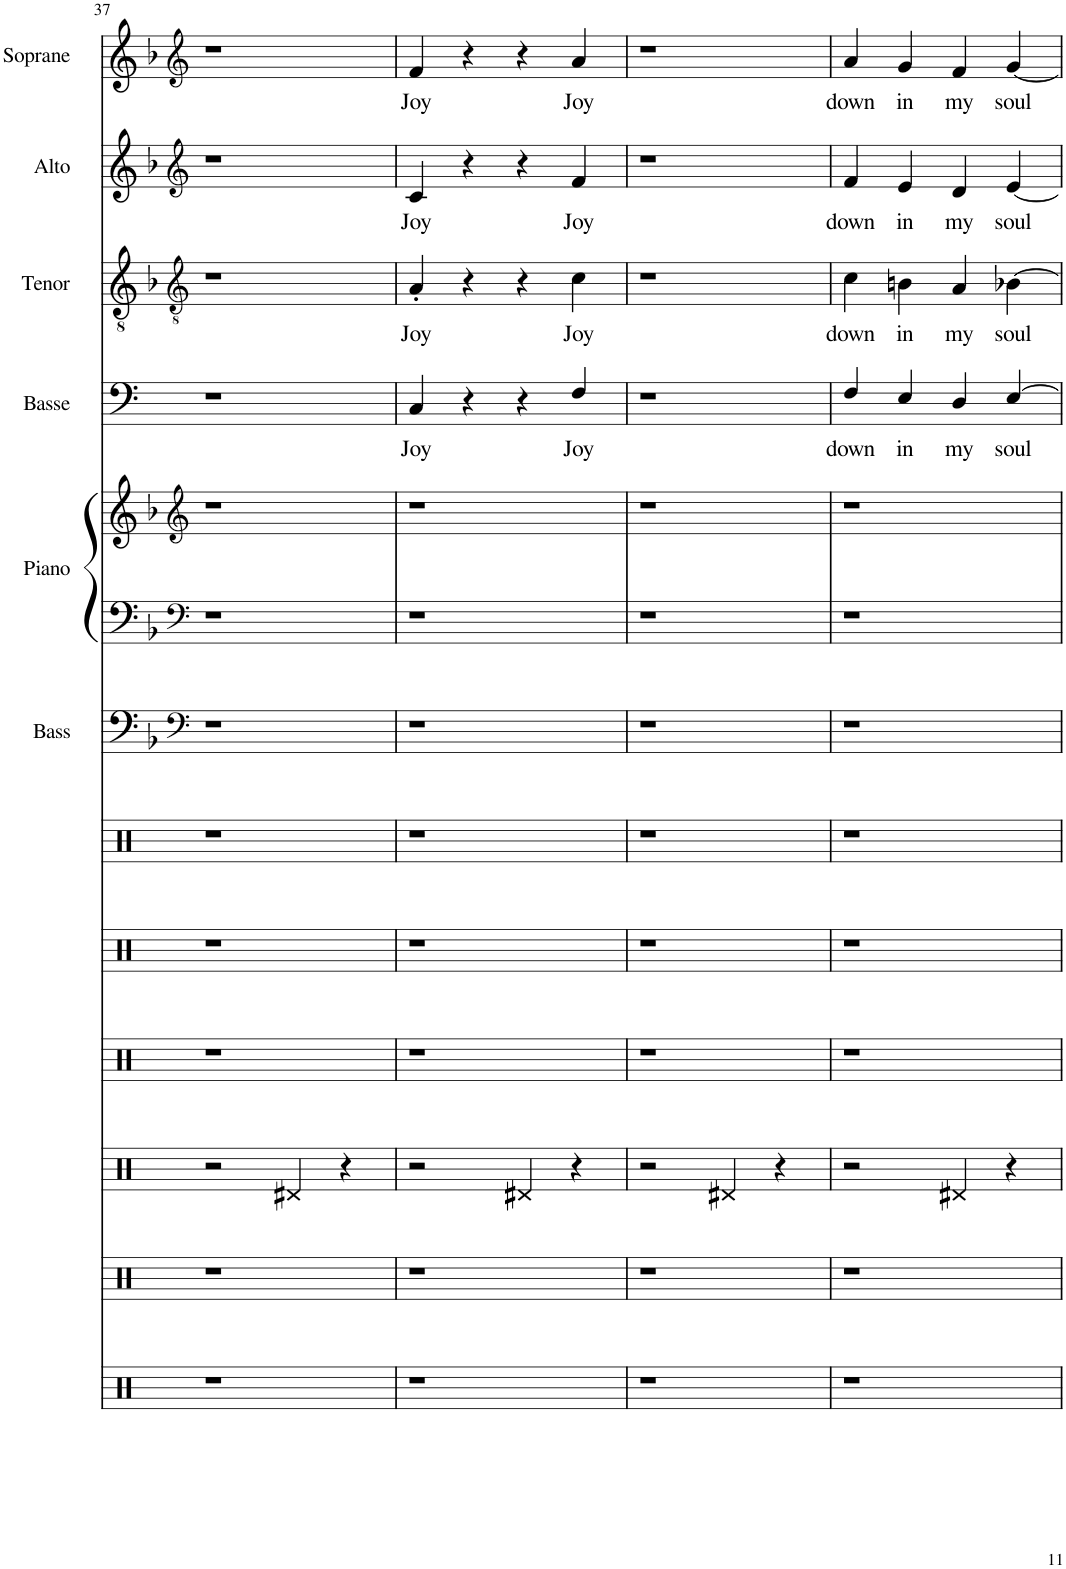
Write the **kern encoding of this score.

**kern	**kern	**kern	**kern	**kern	**kern	**kern	**kern	**kern	**kern	**text	**kern	**text	**kern	**text	**kern	**text
*part12	*part11	*part10	*part9	*part8	*part7	*part6	*part5	*part5	*part4	*part4	*part3	*part3	*part2	*part2	*part1	*part1
*staff13	*staff12	*staff11	*staff10	*staff9	*staff8	*staff7	*staff6	*staff5	*staff4	*staff4	*staff3	*staff3	*staff2	*staff2	*staff1	*staff1
*I"Acoustic Bass Drum	*I"Acoustic Bass Drum	*I"Acoustic Bass Drum	*I"Acoustic Bass Drum	*I"Acoustic Bass Drum	*I"Acoustic Bass Drum	*I"Basse acoustique	*I"Piano	*	*I"Bass	*	*I"Ténor	*	*I"Alto	*	*I"Soprano	*
*I'B Dr	*I'B Dr	*I'B Dr	*I'B Dr	*I'B Dr	*I'B Dr	*I'Bass	*I'Piano	*	*	*	*	*	*I'Alto	*	*	*
!!LO:PB:g=z
*clefF4	*clefF4	*clefF4	*clefFv4	*clefFv4	*clefFv4	*clefF4	*clefF4	*clefG2	*clefF4	*	*clefGv2	*	*clefG2	*	*clefG2	*
*k[]	*k[]	*k[]	*k[]	*k[]	*k[]	*k[b-]	*k[b-]	*k[b-]	*k[]	*	*k[b-]	*	*k[b-]	*	*k[b-]	*
*M4/4	*M4/4	*M4/4	*M4/4	*M4/4	*M4/4	*M4/4	*M4/4	*M4/4	*M4/4	*	*M4/4	*	*M4/4	*	*M4/4	*
=37	=37	=37	=37	=37	=37	=37	=37	=37	=37	=37	=37	=37	=37	=37	=37	=37
1r	1r	2r	1r	1r	1r	1r	1r	1r	1r	.	1r	.	1r	.	1r	.
.	.	4RFF/	.	.	.	.	.	.	.	.	.	.	.	.	.	.
.	.	4r	.	.	.	.	.	.	.	.	.	.	.	.	.	.
=38	=38	=38	=38	=38	=38	=38	=38	=38	=38	=38	=38	=38	=38	=38	=38	=38
!	!	!	!	!	!	!	!	!	!	!LO:LY:b	!	!LO:LY:b	!	!LO:LY:b	!	!LO:LY:b
1r	1r	2r	1r	1r	1r	1r	1r	1r	4C/	Joy	4A'/	Joy	4c/	Joy	4f/	Joy
.	.	.	.	.	.	.	.	.	4r	.	4r	.	4r	.	4r	.
.	.	4RFF/	.	.	.	.	.	.	4r	.	4r	.	4r	.	4r	.
!	!	!	!	!	!	!	!	!	!	!LO:LY:b	!	!LO:LY:b	!	!LO:LY:b	!	!LO:LY:b
.	.	4r	.	.	.	.	.	.	4F/	Joy	4c\	Joy	4f/	Joy	4a/	Joy
=39	=39	=39	=39	=39	=39	=39	=39	=39	=39	=39	=39	=39	=39	=39	=39	=39
1r	1r	2r	1r	1r	1r	1r	1r	1r	1r	.	1r	.	1r	.	1r	.
.	.	4RFF/	.	.	.	.	.	.	.	.	.	.	.	.	.	.
.	.	4r	.	.	.	.	.	.	.	.	.	.	.	.	.	.
=40	=40	=40	=40	=40	=40	=40	=40	=40	=40	=40	=40	=40	=40	=40	=40	=40
!	!	!	!	!	!	!	!	!	!	!LO:LY:b	!	!LO:LY:b	!	!LO:LY:b	!	!LO:LY:b
1r	1r	2r	1r	1r	1r	1r	1r	1r	4F/	down	4c\	down	4f/	down	4a/	down
!	!	!	!	!	!	!	!	!	!	!LO:LY:b	!	!LO:LY:b	!	!LO:LY:b	!	!LO:LY:b
.	.	.	.	.	.	.	.	.	4E/	in	4Bn\	in	4e/	in	4g/	in
!	!	!	!	!	!	!	!	!	!	!LO:LY:b	!	!LO:LY:b	!	!LO:LY:b	!	!LO:LY:b
.	.	4RFF/	.	.	.	.	.	.	4D/	my	4A/	my	4d/	my	4f/	my
!	!	!	!	!	!	!	!	!	!	!LO:LY:b	!	!LO:LY:b	!	!LO:LY:b	!	!LO:LY:b
.	.	4r	.	.	.	.	.	.	[4E/	soul	[4B-X\	soul	[4e/	soul	[4g/	soul
=	=	=	=	=	=	=	=	=	=	=	=	=	=	=	=	=
*-	*-	*-	*-	*-	*-	*-	*-	*-	*-	*-	*-	*-	*-	*-	*-	*-
